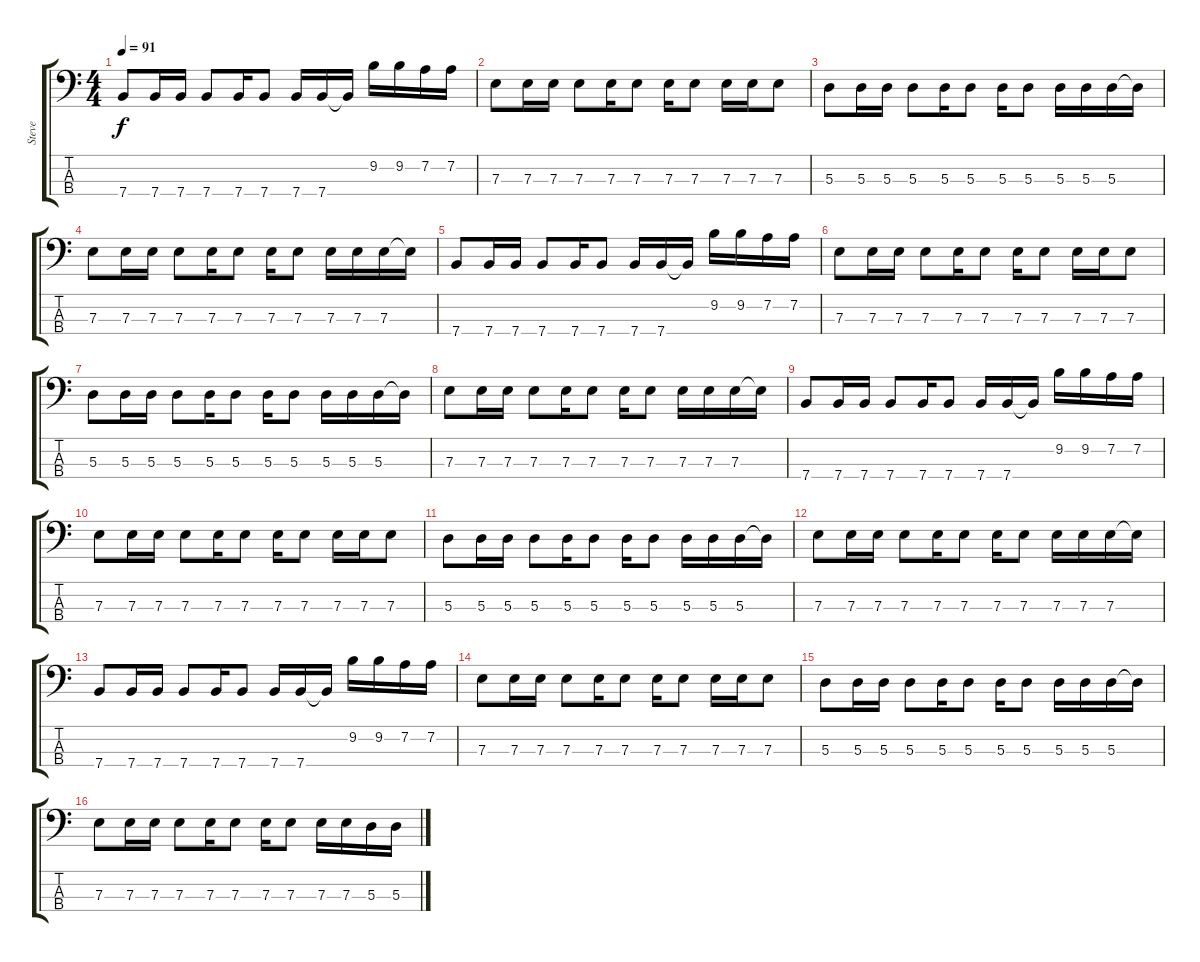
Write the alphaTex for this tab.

\track ("Steve" "Steve") {instrument electricbasspick}
\staff {score tabs}
\tuning (G2 D2 A1 E1) {hide}
\ts (4 4)
\tempo 91
\clef f4
\ks c
7.4.8{dy f} 7.4.16 7.4.16 7.4.8 7.4.16 7.4.8 7.4.16 7.4.16 7.4{t}.16 9.2.16 9.2.16 7.2.16 7.2.16 |
7.3.8 7.3.16 7.3.16 7.3.8 7.3.16 7.3.8 7.3.16 7.3.8 7.3.16 7.3.16 7.3.8 |
5.3.8 5.3.16 5.3.16 5.3.8 5.3.16 5.3.8 5.3.16 5.3.8 5.3.16 5.3.16 5.3.16 5.3{t}.16 |
7.3.8 7.3.16 7.3.16 7.3.8 7.3.16 7.3.8 7.3.16 7.3.8 7.3.16 7.3.16 7.3.16 7.3{t}.16 |
7.4.8 7.4.16 7.4.16 7.4.8 7.4.16 7.4.8 7.4.16 7.4.16 7.4{t}.16 9.2.16 9.2.16 7.2.16 7.2.16 |
7.3.8 7.3.16 7.3.16 7.3.8 7.3.16 7.3.8 7.3.16 7.3.8 7.3.16 7.3.16 7.3.8 |
5.3.8 5.3.16 5.3.16 5.3.8 5.3.16 5.3.8 5.3.16 5.3.8 5.3.16 5.3.16 5.3.16 5.3{t}.16 |
7.3.8 7.3.16 7.3.16 7.3.8 7.3.16 7.3.8 7.3.16 7.3.8 7.3.16 7.3.16 7.3.16 7.3{t}.16 |
7.4.8 7.4.16 7.4.16 7.4.8 7.4.16 7.4.8 7.4.16 7.4.16 7.4{t}.16 9.2.16 9.2.16 7.2.16 7.2.16 |
7.3.8 7.3.16 7.3.16 7.3.8 7.3.16 7.3.8 7.3.16 7.3.8 7.3.16 7.3.16 7.3.8 |
5.3.8 5.3.16 5.3.16 5.3.8 5.3.16 5.3.8 5.3.16 5.3.8 5.3.16 5.3.16 5.3.16 5.3{t}.16 |
7.3.8 7.3.16 7.3.16 7.3.8 7.3.16 7.3.8 7.3.16 7.3.8 7.3.16 7.3.16 7.3.16 7.3{t}.16 |
7.4.8 7.4.16 7.4.16 7.4.8 7.4.16 7.4.8 7.4.16 7.4.16 7.4{t}.16 9.2.16 9.2.16 7.2.16 7.2.16 |
7.3.8 7.3.16 7.3.16 7.3.8 7.3.16 7.3.8 7.3.16 7.3.8 7.3.16 7.3.16 7.3.8 |
5.3.8 5.3.16 5.3.16 5.3.8 5.3.16 5.3.8 5.3.16 5.3.8 5.3.16 5.3.16 5.3.16 5.3{t}.16 |
7.3.8 7.3.16 7.3.16 7.3.8 7.3.16 7.3.8 7.3.16 7.3.8 7.3.16 7.3.16 5.3.16 5.3.16
